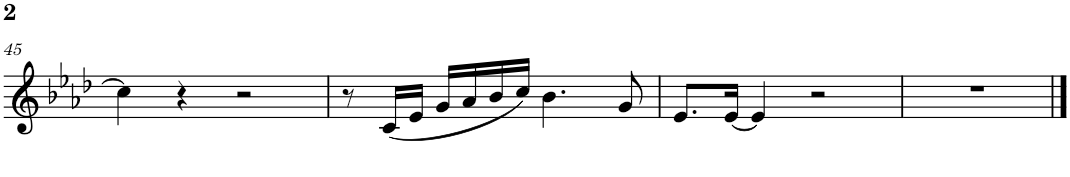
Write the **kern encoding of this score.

**kern
*part1
*staff1
*I"Piano
*I'Pno.
!!LO:PB:g=z
*clefG2
*k[b-e-a-d-]
*M4/4
=45
4cc\]
4r
2r
=46
8r
(16c/LL
16e-/JJ
16g/LL
16a-/
16b-/
16cc/JJ)
4.b-\
8g/
=47
8.e-/L
[16e-/Jk
4e-/]
2r
=48
1r
==
*-
